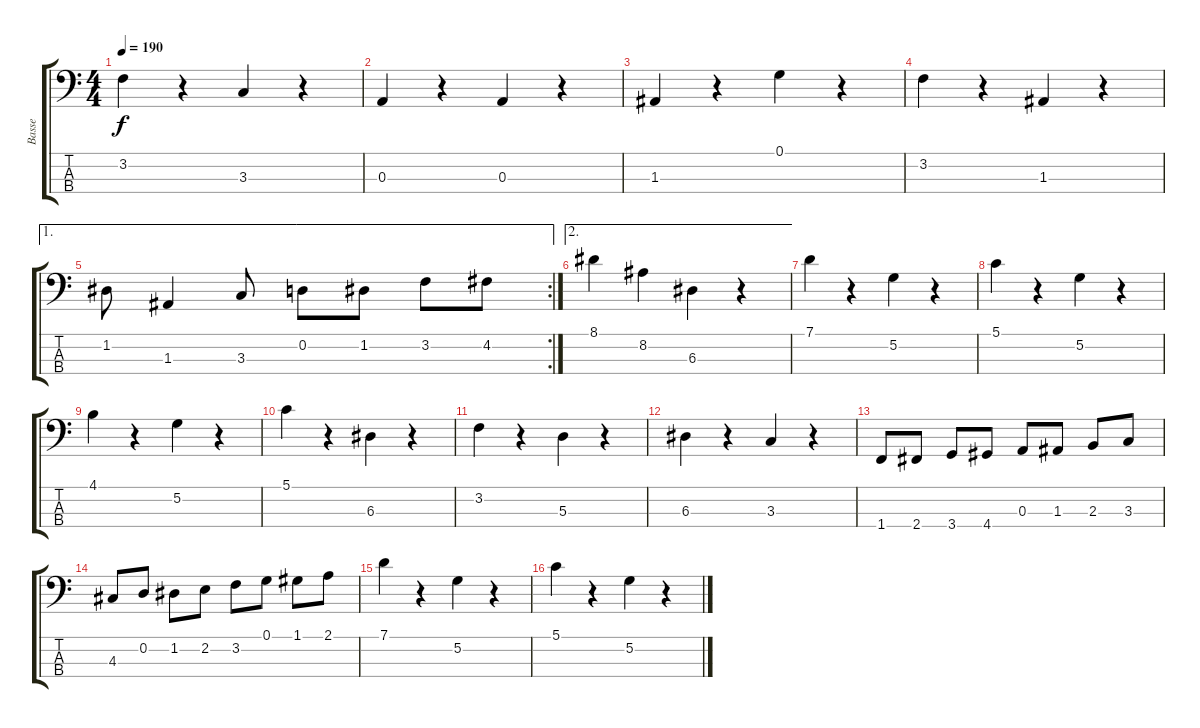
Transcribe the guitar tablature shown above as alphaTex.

\track ("Basse" "Basse") {instrument acousticbass}
\staff {score tabs}
\tuning (G2 D2 A1 E1) {hide}
\ts (4 4)
\tempo 190
\clef f4
\ks c
3.2.4{dy f} r.4 3.3.4 r.4 |
0.3.4 r.4 0.3.4 r.4 |
1.3.4 r.4 0.1.4 r.4 |
3.2.4 r.4 1.3.4 r.4 |
\ae 1
\rc 2
1.2.8 1.3.4 3.3.8 0.2.8 1.2.8 3.2.8 4.2.8 |
\ae 2
8.1.4 8.2.4 6.3.4 r.4 |
7.1.4 r.4 5.2.4 r.4 |
5.1.4 r.4 5.2.4 r.4 |
4.1.4 r.4 5.2.4 r.4 |
5.1.4 r.4 6.3.4 r.4 |
3.2.4 r.4 5.3.4 r.4 |
6.3.4 r.4 3.3.4 r.4 |
1.4.8 2.4.8 3.4.8 4.4.8 0.3.8 1.3.8 2.3.8 3.3.8 |
4.3.8 0.2.8 1.2.8 2.2.8 3.2.8 0.1.8 1.1.8 2.1.8 |
7.1.4 r.4 5.2.4 r.4 |
5.1.4 r.4 5.2.4 r.4
